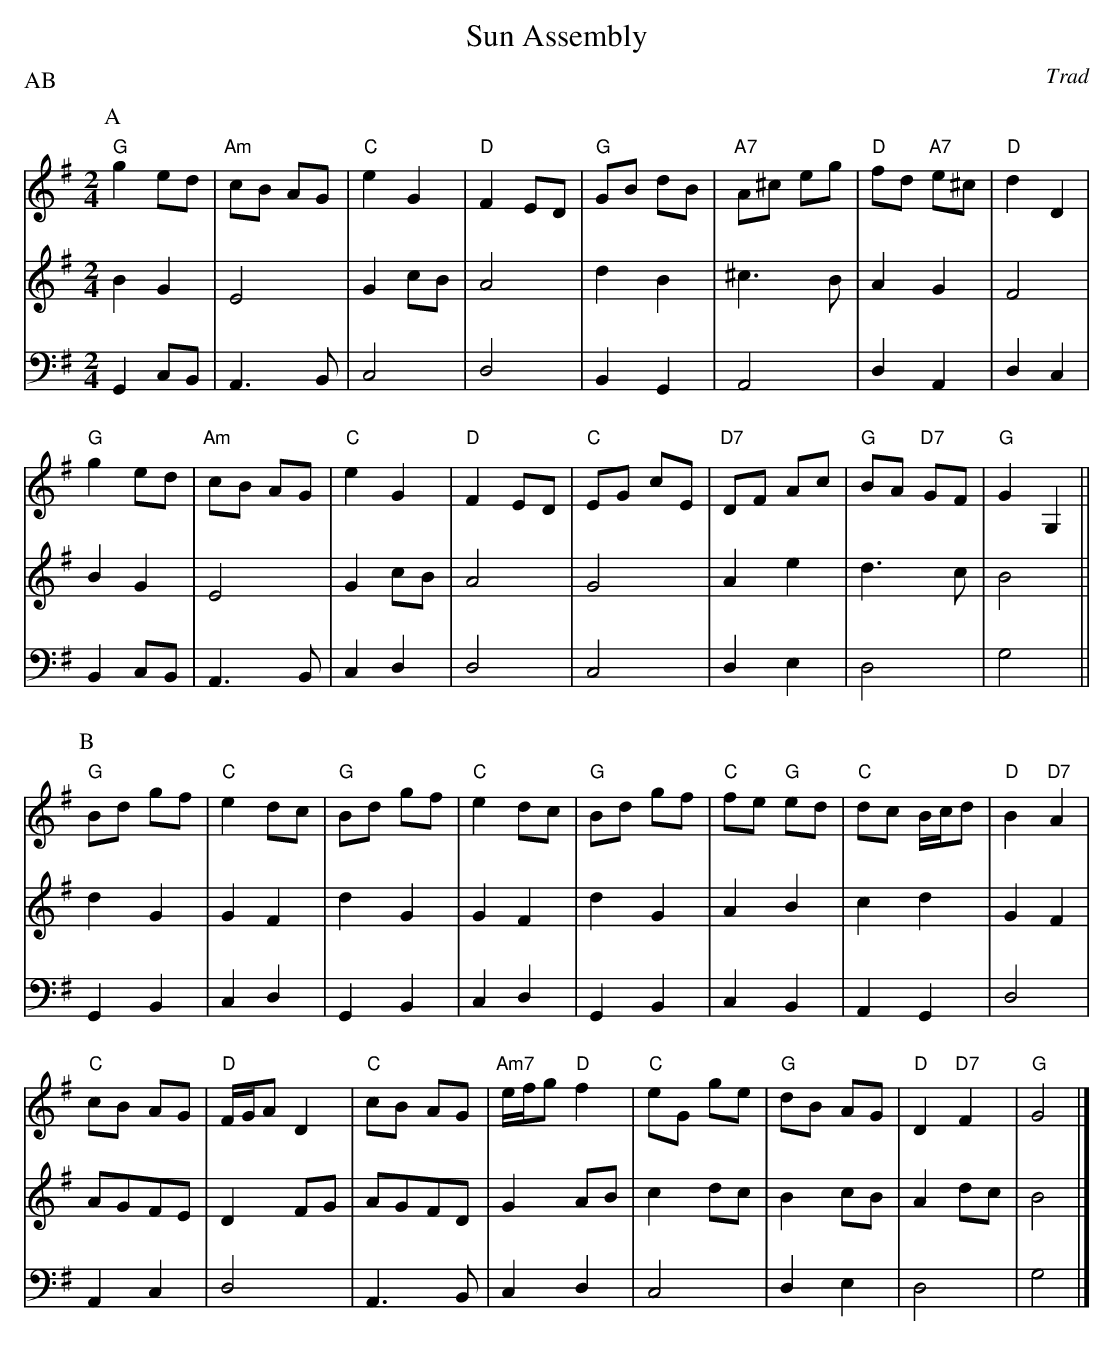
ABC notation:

X:1
T: Sun Assembly
C: Trad
M: 2/4
L: 1/8
V: 1 2
V: 1 clef=treble
V: 2 clef=treble
V: 3 clef=bass octave=-2
%%staves: (V1 V2) V3
P: AB
K:G
P:A
V:1
"G"g2 ed |"Am" cB AG | "C"e2 G2 | "D"F2 ED | "G"GB dB | "A7"A^c eg |\
"D"fd "A7"e^c |"D"d2 D2 |
V: 2
B2G2|E4|G2cB|A4|d2B2|^c3B|A2G2|F4|
V:3
G2cB|A3B|c4|d4|B2G2|A4|d2A2|d2c2|
V:1
"G"g2 ed |"Am" cB AG | "C"e2 G2 | "D"F2 ED | "C"EG cE | "D7"DF Ac |\
"G"BA "D7"GF | "G"G2 G,2 ||
V: 2
B2G2|E4|G2cB|A4|G4|A2e2|d3c|B4||
V:3
B2cB|A3B|c2d2|d4|c4|d2e2|d4|g4||
V:1
P:B
"G"Bd gf | "C"e2 dc | "G"Bd gf | "C"e2 dc | "G"Bd gf | "C"fe "G"ed |\
"C"dc B/c/d | "D"B2 "D7"A2 |
V: 2
d2G2|G2F2|d2G2|G2F2|d2G2|A2B2|c2d2|G2F2|
V:3
G2B2|c2d2|G2B2|c2d2|G2B2|c2B2|A2G2|d4|
V:1
"C"cB AG | "D"F/2G/2A D2 | "C"cB AG |\
"Am7"e/2f/2g "D"f2 | "C"eG ge | "G"dB AG | "D"D2 "D7"F2 | "G"G4 |]
V: 2
AGFE|D2FG|AGFD|G2AB|c2dc|B2cB|A2dc|B4|]
V:3
A2c2|d4|A3B|c2d2|c4|d2e2|d4|g4 |]
